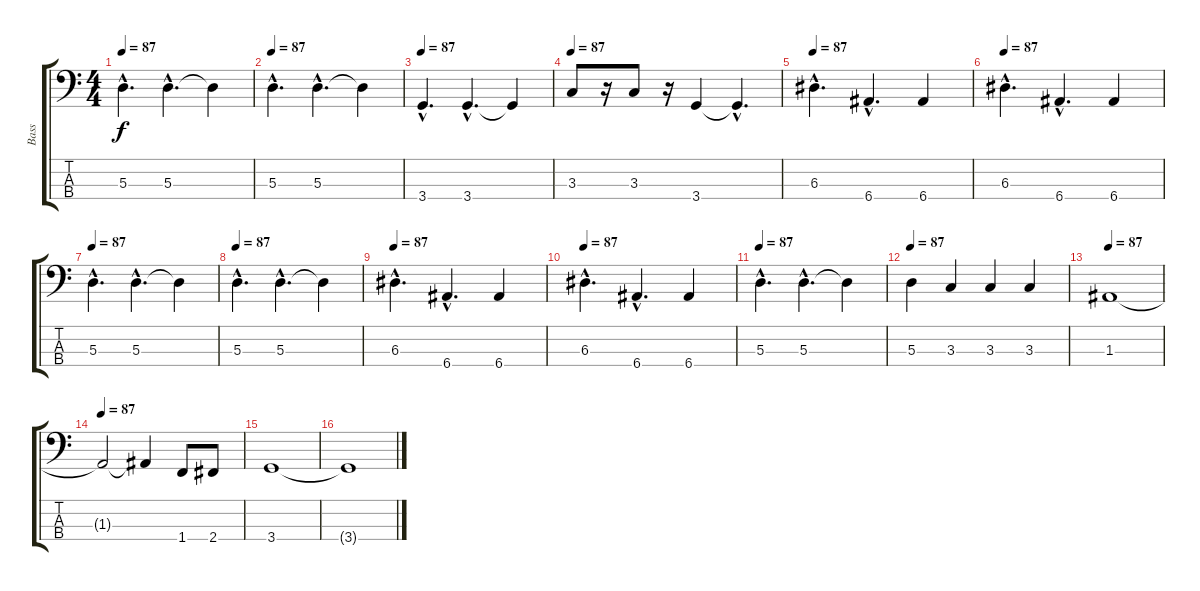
\track ("Bass" "Bass") {instrument electricbasspick}
\staff {score tabs}
\tuning (G2 D2 A1 E1) {hide}
\ts (4 4)
\tempo 87
\clef f4
\ks c
5.3{hac}.4{d dy f} 5.3{hac}.4{d} 5.3{t}.4 |
\tempo 87
5.3{hac}.4{d} 5.3{hac}.4{d} 5.3{t}.4 |
\tempo 87
3.4{hac}.4{d} 3.4{hac}.4{d} 3.4{t}.4 |
\tempo 87
3.3.8 r.16 3.3.8 r.16 3.4.4 3.4{hac t}.4{d} |
\tempo 87
6.3{hac}.4{d} 6.4{hac}.4{d} 6.4.4 |
\tempo 87
6.3{hac}.4{d} 6.4{hac}.4{d} 6.4.4 |
\tempo 87
5.3{hac}.4{d} 5.3{hac}.4{d} 5.3{t}.4 |
\tempo 87
5.3{hac}.4{d} 5.3{hac}.4{d} 5.3{t}.4 |
\tempo 87
6.3{hac}.4{d} 6.4{hac}.4{d} 6.4.4 |
\tempo 87
6.3{hac}.4{d} 6.4{hac}.4{d} 6.4.4 |
\tempo 87
5.3{hac}.4{d} 5.3{hac}.4{d} 5.3{t}.4 |
\tempo 87
5.3.4 3.3.4 3.3.4 3.3.4 |
\tempo 87
1.3.1 |
\tempo 87
1.3{t}.2 1.3{t}.4 1.4.8 2.4.8 |
3.4.1 |
3.4{t}.1
